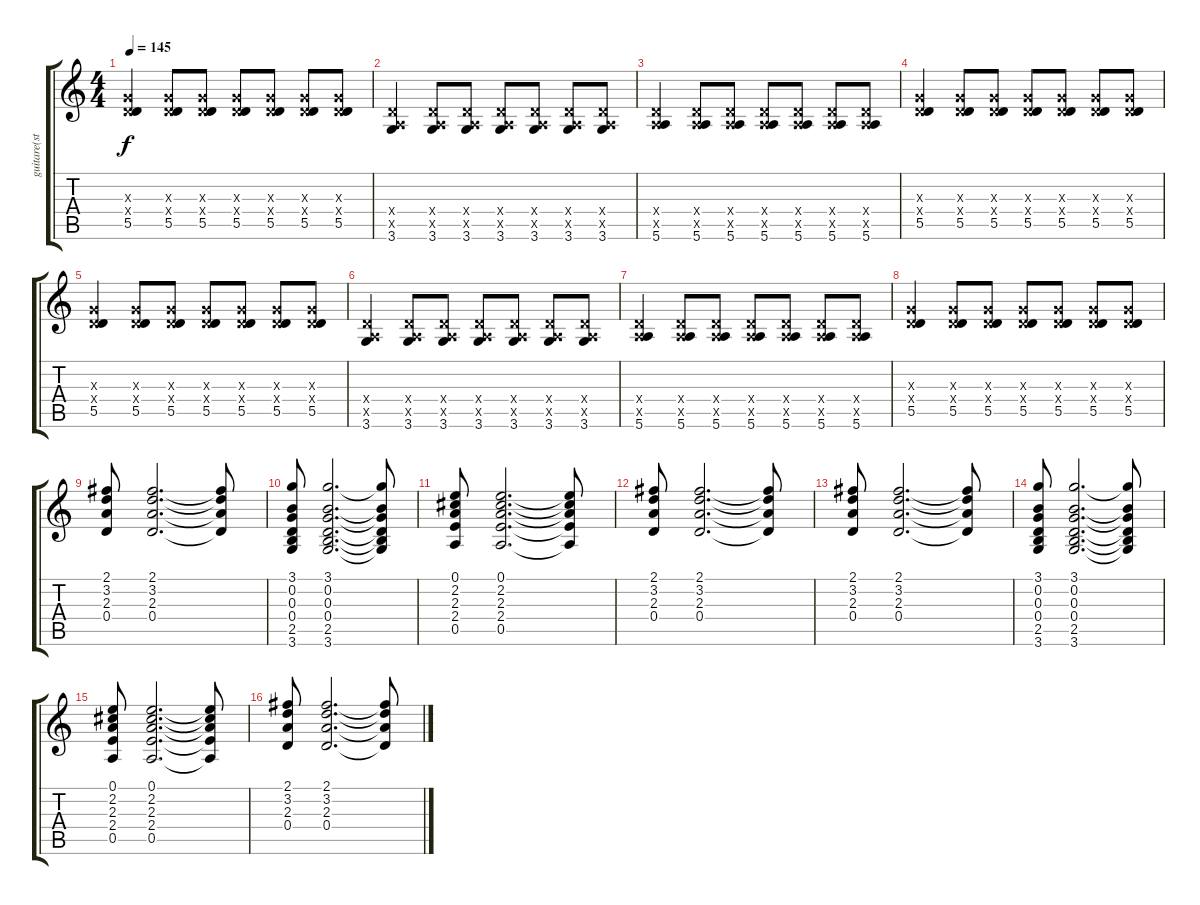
\track ("guitare(steve)" "guitare(st") {instrument distortionguitar}
\staff {score tabs}
\tuning (E4 B3 G3 D3 A2 E2) {hide}
\ts (4 4)
\tempo 145
\clef g2
\ks c
(0.3{x} 0.4{x} 5.5).4{dy f} (0.3{x} 0.4{x} 5.5).8 (0.3{x} 0.4{x} 5.5).8 (0.3{x} 0.4{x} 5.5).8 (0.3{x} 0.4{x} 5.5).8 (0.3{x} 0.4{x} 5.5).8 (0.3{x} 0.4{x} 5.5).8 |
(0.4{x} 0.5{x} 3.6).4 (0.4{x} 0.5{x} 3.6).8 (0.4{x} 0.5{x} 3.6).8 (0.4{x} 0.5{x} 3.6).8 (0.4{x} 0.5{x} 3.6).8 (0.4{x} 0.5{x} 3.6).8 (0.4{x} 0.5{x} 3.6).8 |
(0.4{x} 0.5{x} 5.6).4 (0.4{x} 0.5{x} 5.6).8 (0.4{x} 0.5{x} 5.6).8 (0.4{x} 0.5{x} 5.6).8 (0.4{x} 0.5{x} 5.6).8 (0.4{x} 0.5{x} 5.6).8 (0.4{x} 0.5{x} 5.6).8 |
(0.3{x} 0.4{x} 5.5).4 (0.3{x} 0.4{x} 5.5).8 (0.3{x} 0.4{x} 5.5).8 (0.3{x} 0.4{x} 5.5).8 (0.3{x} 0.4{x} 5.5).8 (0.3{x} 0.4{x} 5.5).8 (0.3{x} 0.4{x} 5.5).8 |
(0.3{x} 0.4{x} 5.5).4 (0.3{x} 0.4{x} 5.5).8 (0.3{x} 0.4{x} 5.5).8 (0.3{x} 0.4{x} 5.5).8 (0.3{x} 0.4{x} 5.5).8 (0.3{x} 0.4{x} 5.5).8 (0.3{x} 0.4{x} 5.5).8 |
(0.4{x} 0.5{x} 3.6).4 (0.4{x} 0.5{x} 3.6).8 (0.4{x} 0.5{x} 3.6).8 (0.4{x} 0.5{x} 3.6).8 (0.4{x} 0.5{x} 3.6).8 (0.4{x} 0.5{x} 3.6).8 (0.4{x} 0.5{x} 3.6).8 |
(0.4{x} 0.5{x} 5.6).4 (0.4{x} 0.5{x} 5.6).8 (0.4{x} 0.5{x} 5.6).8 (0.4{x} 0.5{x} 5.6).8 (0.4{x} 0.5{x} 5.6).8 (0.4{x} 0.5{x} 5.6).8 (0.4{x} 0.5{x} 5.6).8 |
(0.3{x} 0.4{x} 5.5).4 (0.3{x} 0.4{x} 5.5).8 (0.3{x} 0.4{x} 5.5).8 (0.3{x} 0.4{x} 5.5).8 (0.3{x} 0.4{x} 5.5).8 (0.3{x} 0.4{x} 5.5).8 (0.3{x} 0.4{x} 5.5).8 |
(2.1 3.2 2.3 0.4).8 (2.1 3.2 2.3 0.4).2{d} (2.1{t} 3.2{t} 2.3{t} 0.4{t}).8 |
(3.1 0.2 0.3 0.4 2.5 3.6).8 (3.1 0.2 0.3 0.4 2.5 3.6).2{d} (3.1{t} 0.2{t} 0.3{t} 0.4{t} 2.5{t} 3.6{t}).8 |
(0.1 2.2 2.3 2.4 0.5).8 (0.1 2.2 2.3 2.4 0.5).2{d} (0.1{t} 2.2{t} 2.3{t} 2.4{t} 0.5{t}).8 |
(2.1 3.2 2.3 0.4).8 (2.1 3.2 2.3 0.4).2{d} (2.1{t} 3.2{t} 2.3{t} 0.4{t}).8 |
(2.1 3.2 2.3 0.4).8 (2.1 3.2 2.3 0.4).2{d} (2.1{t} 3.2{t} 2.3{t} 0.4{t}).8 |
(3.1 0.2 0.3 0.4 2.5 3.6).8 (3.1 0.2 0.3 0.4 2.5 3.6).2{d} (3.1{t} 0.2{t} 0.3{t} 0.4{t} 2.5{t} 3.6{t}).8 |
(0.1 2.2 2.3 2.4 0.5).8 (0.1 2.2 2.3 2.4 0.5).2{d} (0.1{t} 2.2{t} 2.3{t} 2.4{t} 0.5{t}).8 |
(2.1 3.2 2.3 0.4).8 (2.1 3.2 2.3 0.4).2{d} (2.1{t} 3.2{t} 2.3{t} 0.4{t}).8
